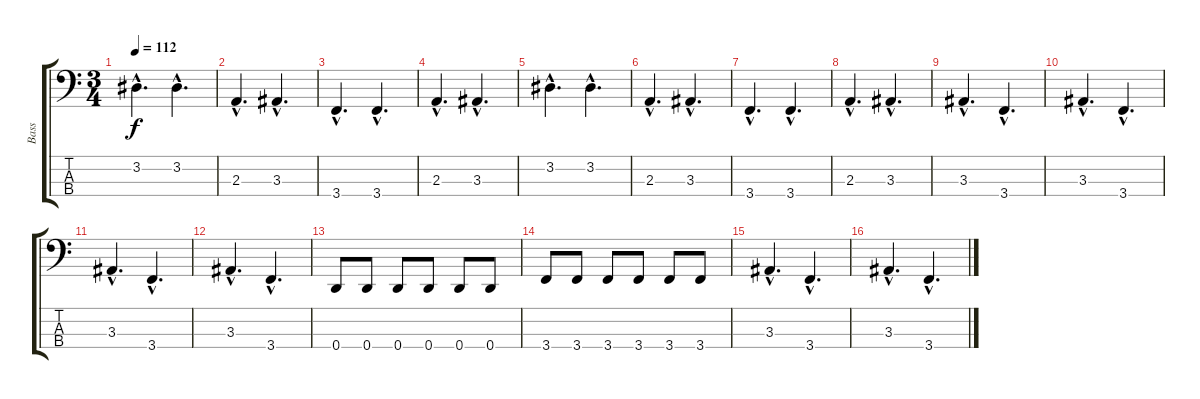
\track ("Bass" "Bass") {instrument electricbassfinger}
\staff {score tabs}
\tuning (F2 C2 G1 D1) {hide}
\ts (3 4)
\tempo 112
\clef f4
\ks c
3.2{hac}.4{d dy f instrument electricbassfinger} 3.2{hac}.4{d} |
2.3{hac}.4{d} 3.3{hac}.4{d} |
3.4{hac}.4{d} 3.4{hac}.4{d} |
2.3{hac}.4{d} 3.3{hac}.4{d} |
3.2{hac}.4{d} 3.2{hac}.4{d} |
2.3{hac}.4{d} 3.3{hac}.4{d} |
3.4{hac}.4{d} 3.4{hac}.4{d} |
2.3{hac}.4{d} 3.3{hac}.4{d} |
3.3{hac}.4{d} 3.4{hac}.4{d} |
3.3{hac}.4{d} 3.4{hac}.4{d} |
3.3{hac}.4{d} 3.4{hac}.4{d} |
3.3{hac}.4{d} 3.4{hac}.4{d} |
0.4.8 0.4.8 0.4.8 0.4.8 0.4.8 0.4.8 |
3.4.8 3.4.8 3.4.8 3.4.8 3.4.8 3.4.8 |
3.3{hac}.4{d} 3.4{hac}.4{d} |
3.3{hac}.4{d} 3.4{hac}.4{d}
